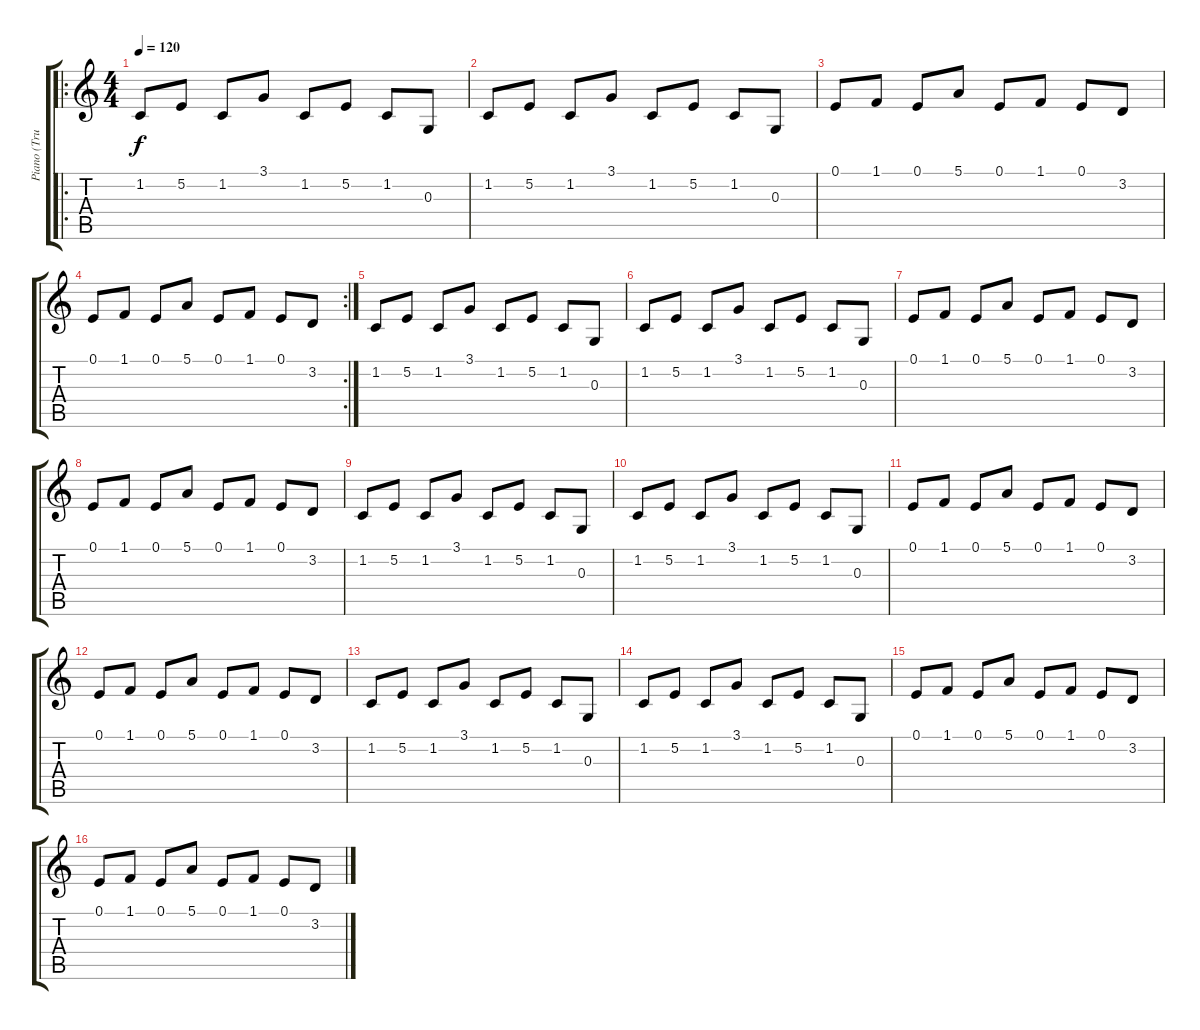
\track ("Piano (Trung)" "Piano (Tru") {instrument acousticgrandpiano}
\staff {score tabs}
\tuning (E4 B3 G3 D3 A2 E2) {hide}
\ro
\ts (4 4)
\tempo 120
\clef g2
\ks c
1.2.8{dy f instrument acousticgrandpiano} 5.2.8 1.2.8 3.1.8 1.2.8 5.2.8 1.2.8 0.3.8 |
1.2.8 5.2.8 1.2.8 3.1.8 1.2.8 5.2.8 1.2.8 0.3.8 |
0.1.8 1.1.8 0.1.8 5.1.8 0.1.8 1.1.8 0.1.8 3.2.8 |
\rc 2
0.1.8 1.1.8 0.1.8 5.1.8 0.1.8 1.1.8 0.1.8 3.2.8 |
1.2.8 5.2.8 1.2.8 3.1.8 1.2.8 5.2.8 1.2.8 0.3.8 |
1.2.8 5.2.8 1.2.8 3.1.8 1.2.8 5.2.8 1.2.8 0.3.8 |
0.1.8 1.1.8 0.1.8 5.1.8 0.1.8 1.1.8 0.1.8 3.2.8 |
0.1.8 1.1.8 0.1.8 5.1.8 0.1.8 1.1.8 0.1.8 3.2.8 |
1.2.8 5.2.8 1.2.8 3.1.8 1.2.8 5.2.8 1.2.8 0.3.8 |
1.2.8 5.2.8 1.2.8 3.1.8 1.2.8 5.2.8 1.2.8 0.3.8 |
0.1.8 1.1.8 0.1.8 5.1.8 0.1.8 1.1.8 0.1.8 3.2.8 |
0.1.8 1.1.8 0.1.8 5.1.8 0.1.8 1.1.8 0.1.8 3.2.8 |
1.2.8 5.2.8 1.2.8 3.1.8 1.2.8 5.2.8 1.2.8 0.3.8 |
1.2.8 5.2.8 1.2.8 3.1.8 1.2.8 5.2.8 1.2.8 0.3.8 |
0.1.8 1.1.8 0.1.8 5.1.8 0.1.8 1.1.8 0.1.8 3.2.8 |
0.1.8 1.1.8 0.1.8 5.1.8 0.1.8 1.1.8 0.1.8 3.2.8
